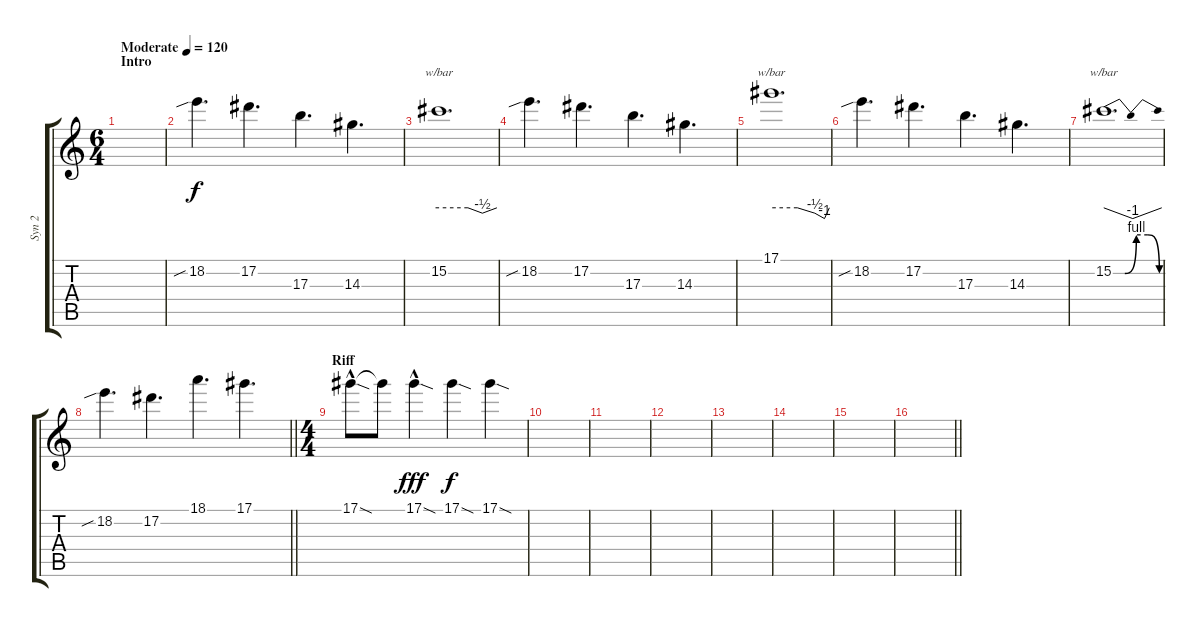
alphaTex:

\track ("Syn 2" "Syn 2") {instrument distortionguitar}
\staff {score tabs}
\tuning (Eb4 Bb3 Gb3 Db3 Ab2 Db2) {hide}
\ts (6 4)
\section ("" "Intro")
\tempo (120 "Moderate")
\tempo 175
\tempo (120 "Moderate")
\clef g2
\ks c
|
18.2{sib}.4{d volume 15} 17.2.4{d} 17.3.4{d} 14.3.4{d} |
15.2.1{d tbe (custom default 0 0 30 0 45 -2 60 0)} |
18.2{sib}.4{d} 17.2.4{d} 17.3.4{d} 14.3.4{d} |
17.1.1{d tbe (custom default 0 0 27 0 45 -2 55 -4 60 0)} |
18.2{sib}.4{d} 17.2.4{d} 17.3.4{d} 14.3.4{d} |
15.2{be (custom 0 0 15 0 30 4 45 4 60 0)}.1{d tbe (dip default 0 0 30 -4 60 0)} |
\barLineRight lightlight
18.2{sib}.4{d} 17.2.4{d} 18.1.4{d} 17.1.4{d} |
\ts (4 4)
\section ("" "Riff")
17.1{sod hac}.8 17.1{t}.8{dy f volume 2} 17.1{sod hac}.4{dy fff} 17.1{sod}.4{dy f} 17.1{sod}.4 |
|
|
|
|
|
|
\barLineRight lightlight
